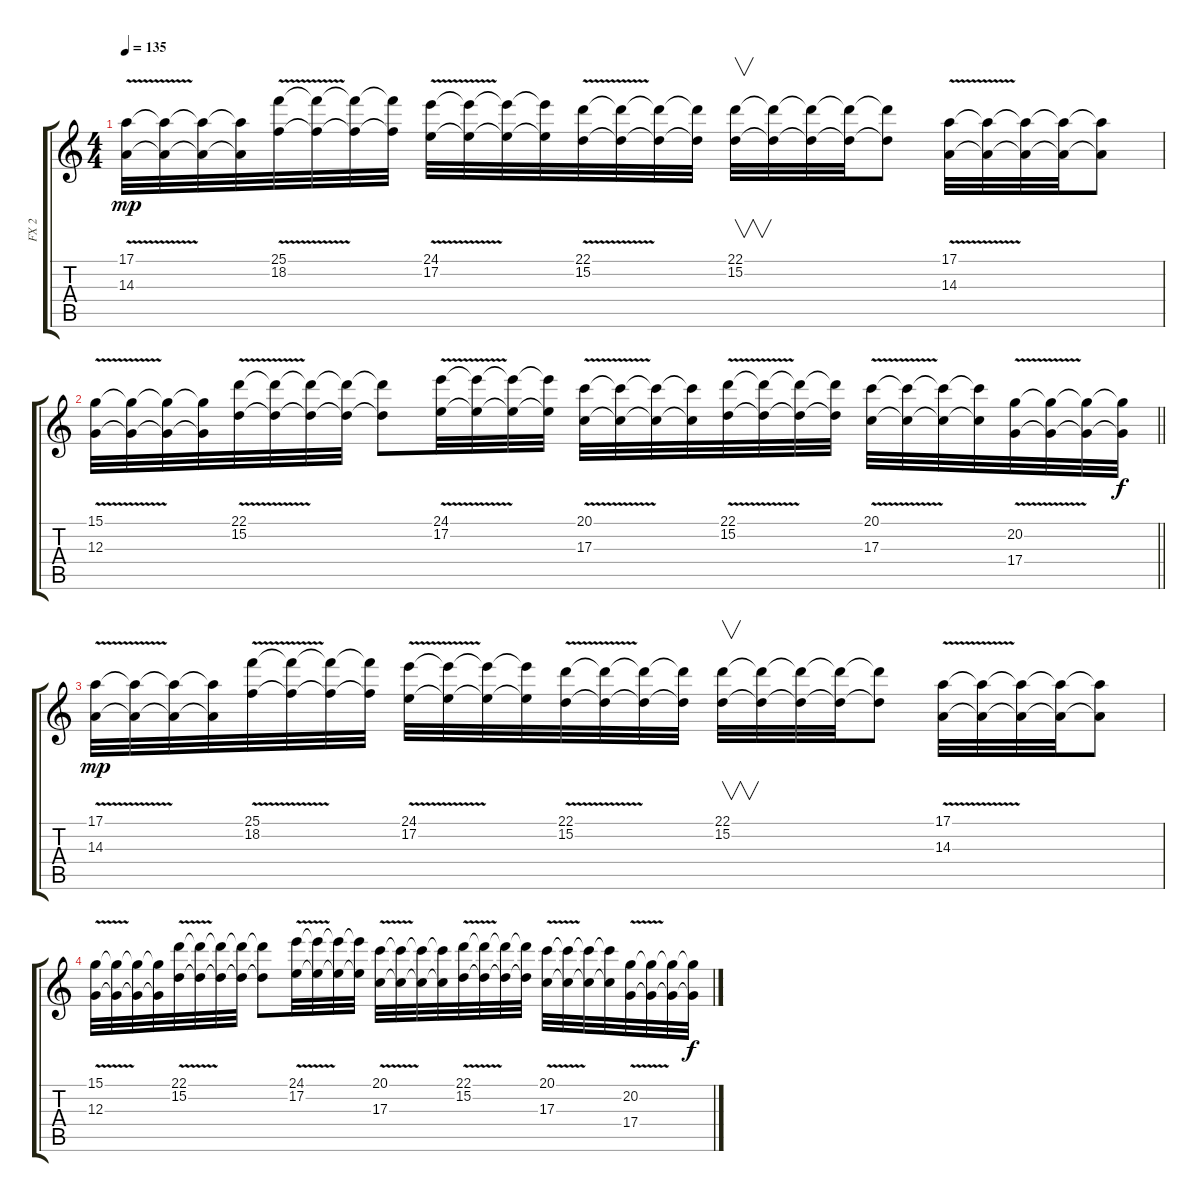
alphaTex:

\track ("FX 2" "FX 2") {instrument lead8bassandlead}
\staff {score tabs}
\tuning (E4 B3 G3 D3 A2 E2) {hide}
\ts (4 4)
\tempo 135
\clef g2
\ks c
(17.1 14.3{v}).32{dy mp volume 13} (17.1{t} 14.3{t}).32{volume 12} (17.1{t} 14.3{t}).32{volume 11} (17.1{t} 14.3{t}).32{volume 10} (25.1 18.2{v}).32{volume 13} (25.1{t} 18.2{t}).32{volume 12} (25.1{t} 18.2{t}).32{volume 11} (25.1{t} 18.2{t}).32{volume 10} (24.1 17.2{v}).32{volume 13} (24.1{t} 17.2{t}).32{volume 12} (24.1{t} 17.2{t}).32{volume 11} (24.1{t} 17.2{t}).32{volume 10} (22.1 15.2{v}).32{volume 13} (22.1{t} 15.2{t}).32{volume 12} (22.1{t} 15.2{t}).32{volume 11} (22.1{t} 15.2{t}).32{volume 10} (22.1 15.2).32{v volume 13} (22.1{t} 15.2{t}).32{volume 12} (22.1{t} 15.2{t}).32{volume 11} (22.1{t} 15.2{t}).32{volume 10} (22.1{t} 15.2{t}).8 (17.1 14.3{v}).32{volume 13} (17.1{t} 14.3{t}).32{volume 12} (17.1{t} 14.3{t}).32{volume 11} (17.1{t} 14.3{t}).32{volume 10} (17.1{t} 14.3{t}).8 |
\barLineRight lightlight
(15.1 12.3{v}).32{volume 13} (15.1{t} 12.3{t}).32{volume 12} (15.1{t} 12.3{t}).32{volume 11} (15.1{t} 12.3{t}).32{volume 10} (22.1 15.2{v}).32{volume 13} (22.1{t} 15.2{t}).32{volume 12} (22.1{t} 15.2{t}).32{volume 11} (22.1{t} 15.2{t}).32{volume 10} (22.1{t} 15.2{t}).8 (24.1 17.2{v}).32{volume 13} (24.1{t} 17.2{t}).32{volume 12} (24.1{t} 17.2{t}).32{volume 11} (24.1{t} 17.2{t}).32{volume 10} (20.1 17.3{v}).32{volume 13} (20.1{t} 17.3{t}).32{volume 12} (20.1{t} 17.3{t}).32{volume 11} (20.1{t} 17.3{t}).32{volume 10} (22.1 15.2{v}).32{volume 13} (22.1{t} 15.2{t}).32{volume 12} (22.1{t} 15.2{t}).32{volume 11} (22.1{t} 15.2{t}).32{volume 10} (20.1 17.3{v}).32{volume 13} (20.1{t} 17.3{t}).32{volume 12} (20.1{t} 17.3{t}).32{volume 11} (20.1{t} 17.3{t}).32{volume 10} (20.2 17.4{v}).32{volume 13} (20.2{t} 17.4{t}).32{volume 12} (20.2{t} 17.4{t}).32{volume 11} (20.2{t} 17.4{t}).32{dy f volume 10} |
\section ("" "")
(17.1 14.3{v}).32{dy mp volume 13} (17.1{t} 14.3{t}).32{volume 12} (17.1{t} 14.3{t}).32{volume 11} (17.1{t} 14.3{t}).32{volume 10} (25.1 18.2{v}).32{volume 13} (25.1{t} 18.2{t}).32{volume 12} (25.1{t} 18.2{t}).32{volume 11} (25.1{t} 18.2{t}).32{volume 10} (24.1 17.2{v}).32{volume 13} (24.1{t} 17.2{t}).32{volume 12} (24.1{t} 17.2{t}).32{volume 11} (24.1{t} 17.2{t}).32{volume 10} (22.1 15.2{v}).32{volume 13} (22.1{t} 15.2{t}).32{volume 12} (22.1{t} 15.2{t}).32{volume 11} (22.1{t} 15.2{t}).32{volume 10} (22.1 15.2).32{v volume 13} (22.1{t} 15.2{t}).32{volume 12} (22.1{t} 15.2{t}).32{volume 11} (22.1{t} 15.2{t}).32{volume 10} (22.1{t} 15.2{t}).8 (17.1 14.3{v}).32{volume 13} (17.1{t} 14.3{t}).32{volume 12} (17.1{t} 14.3{t}).32{volume 11} (17.1{t} 14.3{t}).32{volume 10} (17.1{t} 14.3{t}).8 |
(15.1 12.3{v}).32{volume 13} (15.1{t} 12.3{t}).32{volume 12} (15.1{t} 12.3{t}).32{volume 11} (15.1{t} 12.3{t}).32{volume 10} (22.1 15.2{v}).32{volume 13} (22.1{t} 15.2{t}).32{volume 12} (22.1{t} 15.2{t}).32{volume 11} (22.1{t} 15.2{t}).32{volume 10} (22.1{t} 15.2{t}).8 (24.1 17.2{v}).32{volume 13} (24.1{t} 17.2{t}).32{volume 12} (24.1{t} 17.2{t}).32{volume 11} (24.1{t} 17.2{t}).32{volume 10} (20.1 17.3{v}).32{volume 13} (20.1{t} 17.3{t}).32{volume 12} (20.1{t} 17.3{t}).32{volume 11} (20.1{t} 17.3{t}).32{volume 10} (22.1 15.2{v}).32{volume 13} (22.1{t} 15.2{t}).32{volume 12} (22.1{t} 15.2{t}).32{volume 11} (22.1{t} 15.2{t}).32{volume 10} (20.1 17.3{v}).32{volume 13} (20.1{t} 17.3{t}).32{volume 12} (20.1{t} 17.3{t}).32{volume 11} (20.1{t} 17.3{t}).32{volume 10} (20.2 17.4{v}).32{volume 13} (20.2{t} 17.4{t}).32{volume 12} (20.2{t} 17.4{t}).32{volume 11} (20.2{t} 17.4{t}).32{dy f volume 10}
